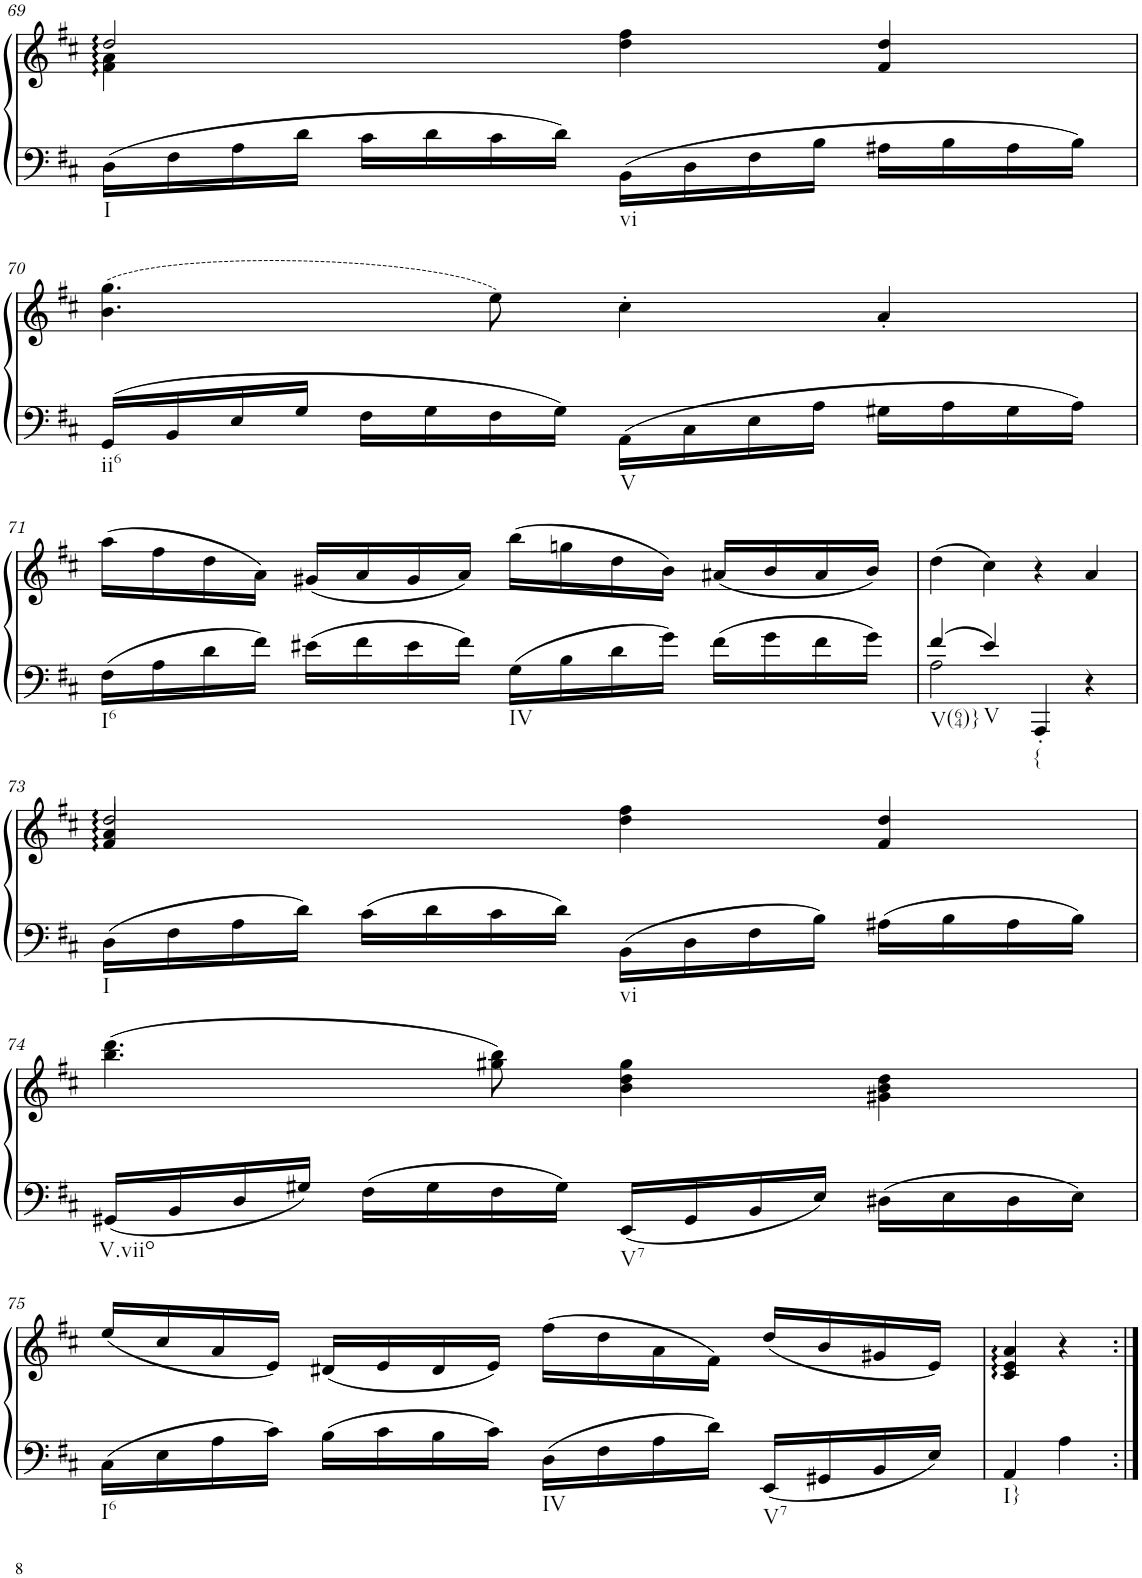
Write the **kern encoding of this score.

**kern	**kern
*part1	*part1
*staff2	*staff1
*I"unbenannt2	*
!!LO:PB:g=z
*clefF4	*clefG2
*k[f#c#]	*k[f#c#]
*M2/2	*M2/2
*met(c|)	*met(c|)
=69	=69
*	*^
!LO:TX:b:t=I	!	!
16D\LL	2dd/	4f#\ 4a\
16F#\	.	.
16A\	.	.
16d\JJ	.	.
16c#\LL	.	2.ryy
16d\	.	.
16c#\	.	.
16d\JJ	.	.
!LO:TX:b:t=vi	!	!
16BB\LL	4dd\ 4ff#\	.
16D\	.	.
16F#\	.	.
16B\JJ	.	.
16A#X\LL	4f#/ 4dd/	.
16B\	.	.
16A#\	.	.
16B\JJ	.	.
*	*v	*v
!!LO:LB:g=z
=70	=70
!LO:TX:b:t=ii6	!
16GG/LL	(4.b\ 4.gg\
16BB/	.
16E/	.
16G/JJ	.
16F#\LL	.
16G\	.
16F#\	8ee\)
16G\JJ	.
!LO:TX:b:t=V	!
16AA\LL	4cc#'\
16C#\	.
16E\	.
16A\JJ	.
16G#X\LL	4a'/
16A\	.
16G#\	.
16A\JJ	.
!!LO:LB:g=z
=71	=71
!LO:TX:b:t=I6	!
16F#\LL	(16aa\LL
16A\	16ff#\
16d\	16dd\
16f#\JJ	16a\JJ)
16e#X\LL	(16g#X/LL
16f#\	16a/
16e#\	16g#/
16f#\JJ	16a/JJ)
!LO:TX:b:t=IV	!
16G\LL	(16bb\LL
16B\	16ggn\
16d\	16dd\
16g\JJ	16b\JJ)
16f#\LL	(16a#X/LL
16g\	16b/
16f#\	16a#/
16g\JJ	16b/JJ)
=72	=72
*^	*
!LO:TX:b:t=V(64)}	!	!
4f#/	2A\	(4dd\
!LO:TX:b:t=V	!	!
4e/	.	4cc#\)
!LO:TX:b:t={	!	!
4AAA'/	2ryy	4r
4r	.	4a/
*v	*v	*
!!LO:LB:g=z
=73	=73
*	*^
!LO:TX:b:t=I	!	!
16D\LL	2dd/	4f#/ 4a/
16F#\	.	.
16A\	.	.
16d\JJ	.	.
16c#\LL	.	2.ryy
16d\	.	.
16c#\	.	.
16d\JJ	.	.
!LO:TX:b:t=vi	!	!
16BB\LL	4dd\ 4ff#\	.
16D\	.	.
16F#\	.	.
16B\JJ	.	.
16A#X\LL	4f#/ 4dd/	.
16B\	.	.
16A#\	.	.
16B\JJ	.	.
*	*v	*v
!!LO:LB:g=z
=74	=74
!LO:TX:b:t=V.viio	!
16GG#X/LL	(4.bb\ 4.ddd\
16BB/	.
16D/	.
16G#X/JJ	.
16F#\LL	.
16G#\	.
16F#\	8gg#X\ 8bb\)
16G#\JJ	.
!LO:TX:b:t=V7	!
16EE/LL	4b\ 4dd\ 4gg#\
16GG#/	.
16BB/	.
16E/JJ	.
16D#X\LL	4g#X\ 4b\ 4dd\
16E\	.
16D#\	.
16E\JJ	.
!!LO:LB:g=z
=75	=75
!LO:TX:b:t=I6	!
16C#\LL	(16ee/LL
16E\	16cc#/
16A\	16a/
16c#\JJ	16e/JJ)
16B\LL	(16d#X/LL
16c#\	16e/
16B\	16d#/
16c#\JJ	16e/JJ)
!LO:TX:b:t=IV	!
16D\LL	(16ff#\LL
16F#\	16dd\
16A\	16a\
16d\JJ	16f#\JJ)
!LO:TX:b:t=V7	!
16EE/LL	(16dd/LL
16GG#X/	16b/
16BB/	16g#X/
16E/JJ	16e/JJ)
=76	=76
!LO:TX:b:t=I}	!
4AA/	4c#/ 4e/ 4a/
4A\	4r
=:|!	=:|!
*-	*-
